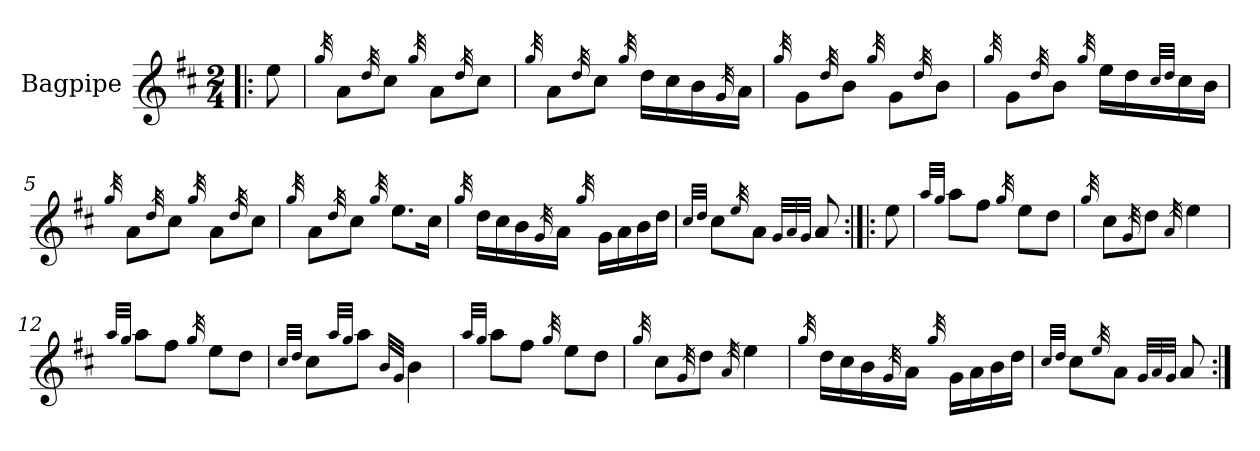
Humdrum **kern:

**kern
*part1
*staff1
*I"Bagpipe
*I'Bagp.
*clefG2
*k[f#c#]
*M2/4
=!|:
8ee\
=1
32qgg/
8a\L
32qdd/
8cc#\J
32qgg/
8a\L
32qdd/
8cc#\J
=2
32qgg/
8a\L
32qdd/
8cc#\J
32qgg/
16dd\LL
16cc#\
16b\
32qg/
16a\JJ
=3
32qgg/
8g\L
32qdd/
8b\J
32qgg/
8g\L
32qdd/
8b\J
=4
32qgg/
8g\L
32qdd/
8b\J
32qgg/
16ee\LL
16dd\
32qcc#/LLL
32qdd/JJJ
16cc#\
16b\JJ
=5
32qgg/
8a\L
32qdd/
8cc#\J
32qgg/
8a\L
32qdd/
8cc#\J
=6
32qgg/
8a\L
32qdd/
8cc#\J
32qgg/
8.ee\L
16cc#\Jk
!!LO:LB:g=z
=7
32qgg/
16dd\LL
16cc#\
16b\
32qg/
16a\JJ
32qgg/
16g\LL
16a\
16b\
16dd\JJ
=8
32qcc#/LLL
32qdd/JJJ
8cc#\L
32qee/
8a\J
32qg/LLL
32qa/
32qg/JJJ
8a/
=9:|!|:
8ee\
=10
32qaa/LLL
32qgg/JJJ
8aa\L
8ff#\J
32qgg/
8ee\L
8dd\J
=11
32qgg/
8cc#\L
32qg/
8dd\J
32qa/
4ee\
=12
32qaa/LLL
32qgg/JJJ
8aa\L
8ff#\J
32qgg/
8ee\L
8dd\J
!!LO:LB:g=z
=13
32qcc#/LLL
32qdd/JJJ
8cc#\L
32qaa/LLL
32qgg/JJJ
8aa\J
32qb/LLL
32qg/JJJ
4b\
=14
32qaa/LLL
32qgg/JJJ
8aa\L
8ff#\J
32qgg/
8ee\L
8dd\J
=15
32qgg/
8cc#\L
32qg/
8dd\J
32qa/
4ee\
=16
32qgg/
16dd\LL
16cc#\
16b\
32qg/
16a\JJ
32qgg/
16g\LL
16a\
16b\
16dd\JJ
=17
32qcc#/LLL
32qdd/JJJ
8cc#\L
32qee/
8a\J
32qg/LLL
32qa/
32qg/JJJ
8a/
=:|!
*-
